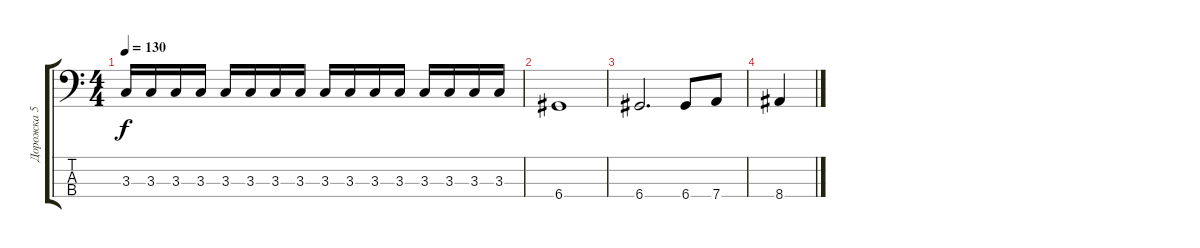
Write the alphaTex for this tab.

\track ("Дорожка 5" "Дорожка 5") {instrument electricbassfinger}
\staff {score tabs}
\tuning (G2 D2 A1 D1) {hide}
\ts (4 4)
\tempo 130
\clef f4
\ks c
3.3.16{dy f} 3.3.16 3.3.16 3.3.16 3.3.16 3.3.16 3.3.16 3.3.16 3.3.16 3.3.16 3.3.16 3.3.16 3.3.16 3.3.16 3.3.16 3.3.16 |
6.4.1 |
6.4.2{d} 6.4.8 7.4.8 |
8.4.4
